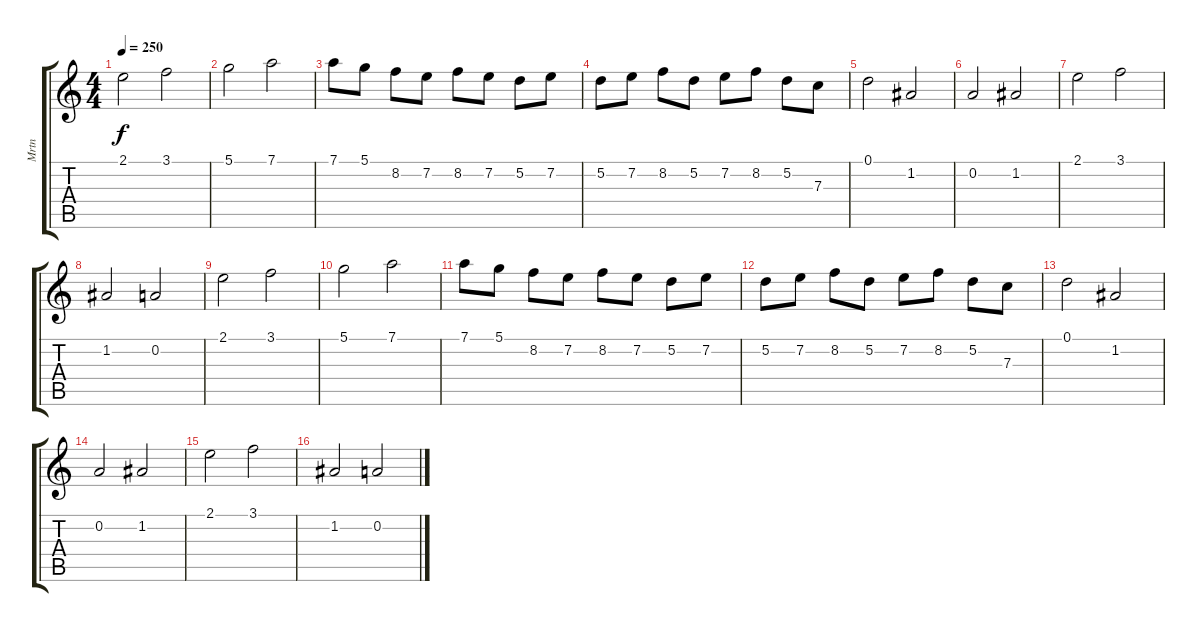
\track ("Mrtn" "Mrtn") {instrument distortionguitar}
\staff {score tabs}
\tuning (D4 A3 F3 C3 G2 D2) {hide}
\ts (4 4)
\tempo 250
\clef g2
\ks c
2.1.2{dy f} 3.1.2 |
5.1.2 7.1.2 |
7.1.8 5.1.8 8.2.8 7.2.8 8.2.8 7.2.8 5.2.8 7.2.8 |
5.2.8 7.2.8 8.2.8 5.2.8 7.2.8 8.2.8 5.2.8 7.3.8 |
0.1.2 1.2.2 |
0.2.2 1.2.2 |
2.1.2 3.1.2 |
1.2.2 0.2.2 |
2.1.2 3.1.2 |
5.1.2 7.1.2 |
7.1.8 5.1.8 8.2.8 7.2.8 8.2.8 7.2.8 5.2.8 7.2.8 |
5.2.8 7.2.8 8.2.8 5.2.8 7.2.8 8.2.8 5.2.8 7.3.8 |
0.1.2 1.2.2 |
0.2.2 1.2.2 |
2.1.2 3.1.2 |
1.2.2 0.2.2
